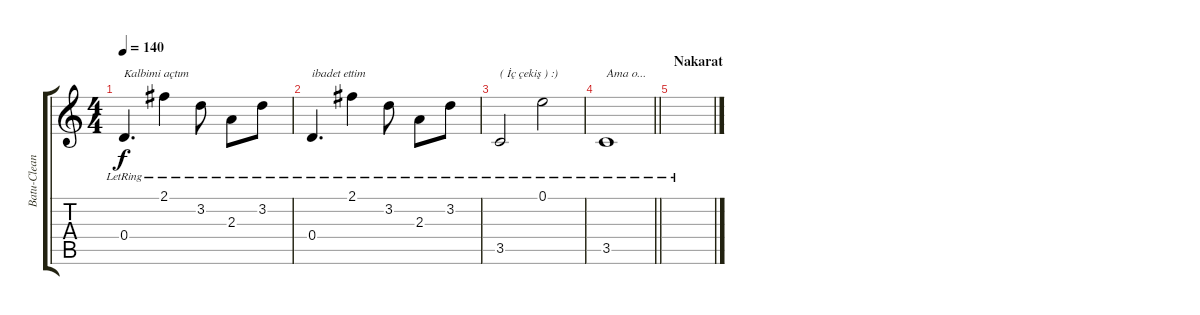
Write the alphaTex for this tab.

\track ("Batu-Clean" "Batu-Clean") {instrument electricguitarclean}
\staff {score tabs}
\tuning (E4 B3 G3 D3 A2 E2) {hide}
\ts (4 4)
\tempo 140
\clef g2
\ks c
0.4{lr}.4{d txt "Kalbimi açtım" dy f} 2.1{lr}.4 3.2{lr}.8 2.3{lr}.8 3.2{lr}.8 |
0.4{lr}.4{d txt "ibadet ettim"} 2.1{lr}.4 3.2{lr}.8 2.3{lr}.8 3.2{lr}.8 |
3.5{lr}.2{txt "( İç çekiş ) :)"} 0.1{lr}.2 |
\barLineRight lightlight
3.5{lr}.1{txt "Ama o..."} |
\section ("" "Nakarat")
